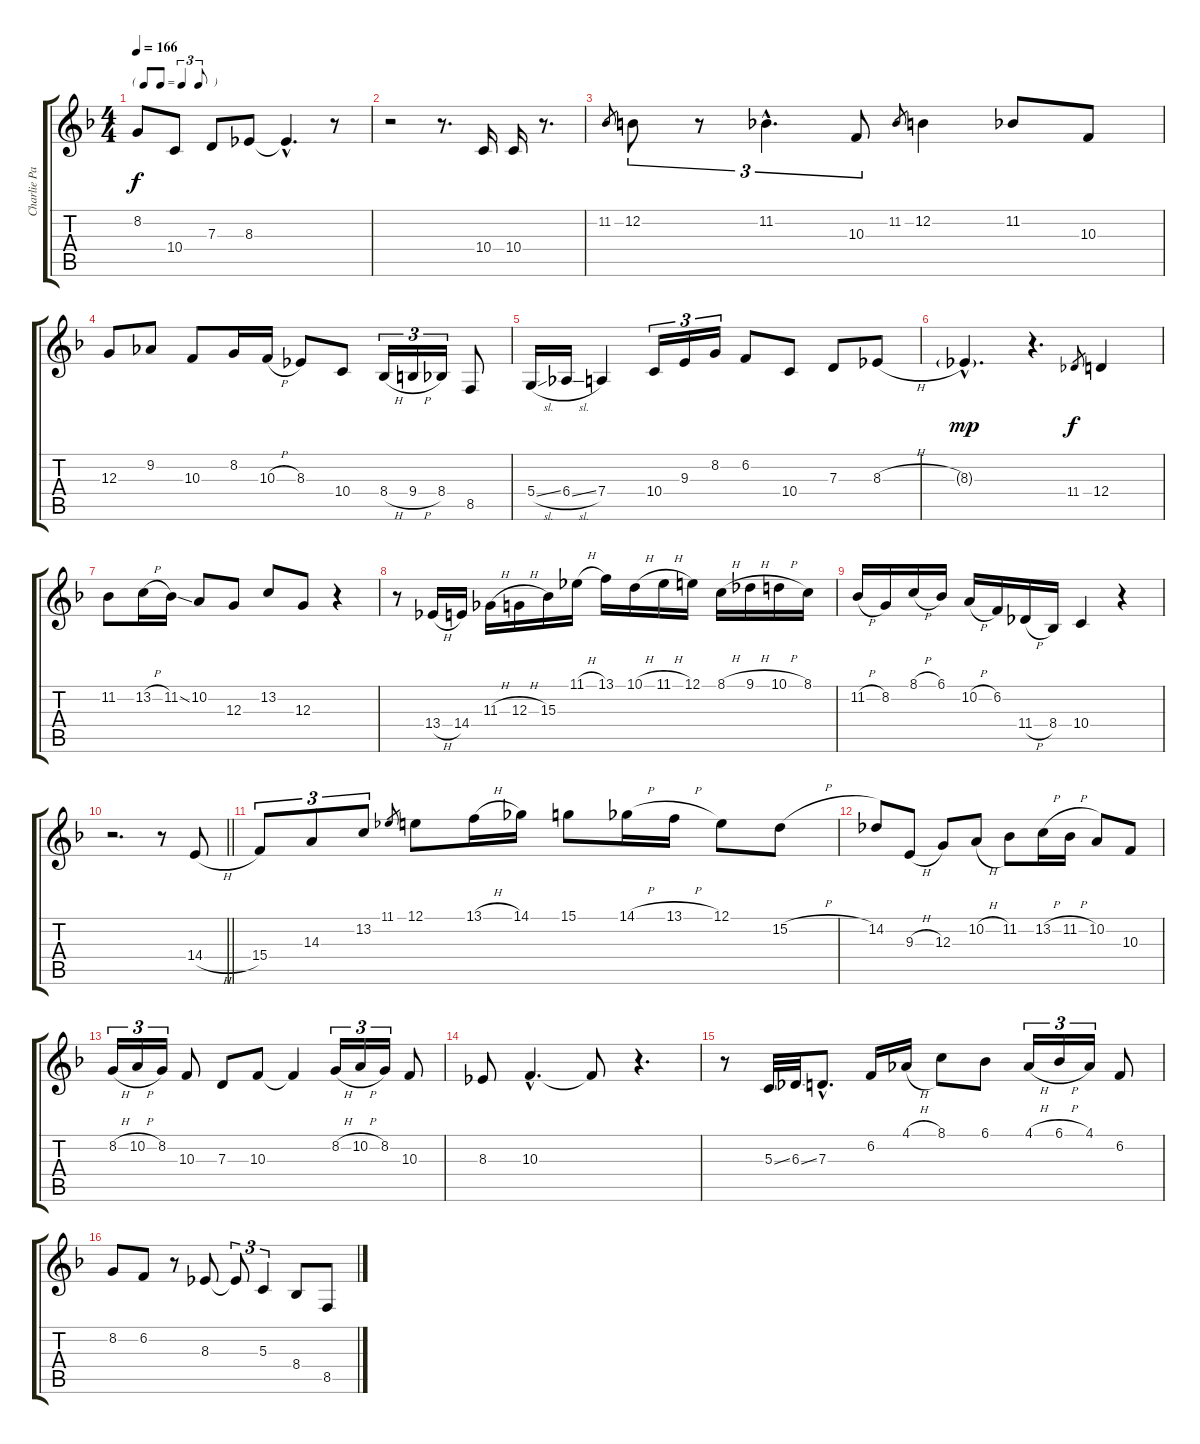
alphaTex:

\track ("Charlie Parker" "Charlie Pa") {instrument altosax}
\staff {score tabs}
\tuning (E4 B3 G3 D3 A2 E2) {hide}
\ts (4 4)
\tf triplet8th
\tempo 166
\clef g2
\ks f
8.2.8{dy f} 10.4.8 7.3.8 8.3.8 8.3{hac t}.4{d} r.8 |
r.2 r.8{d} 10.4.16 10.4.16 r.8{d} |
11.2.8{gr} 12.2.8{tu (3 2)} r.8{tu (3 2)} 11.2{hac}.4{d tu (3 2)} 10.3.8{tu (3 2)} 11.2.8{gr} 12.2.4 11.2.8 10.3.8 |
12.3.8 9.2.8 10.3.8 8.2.16 10.3{h}.16 8.3.8 10.4.8 8.4{h}.16{tu (3 2)} 9.4{h}.16{tu (3 2)} 8.4.16{tu (3 2)} 8.5.8 |
5.4{sl}.16 6.4{sl}.16 7.4.4 10.4.16{tu (3 2)} 9.3.16{tu (3 2)} 8.2.16{tu (3 2)} 6.2.8 10.4.8 7.3.8 8.3{h}.8 |
8.3{g hac}.4{d dy mp} r.4{d} 11.4.8{gr dy f} 12.4.4 |
11.2.8 13.2{h}.16 11.2{ss}.16 10.2.8 12.3.8 13.2.8 12.3.8 r.4 |
r.8 13.4{h}.16 14.4.16 11.3{h}.16 12.3{h}.16 15.3.16 11.1{h}.16 13.1.16 10.1{h}.16 11.1{h}.16 12.1.16 8.1{h}.16 9.1{h}.16 10.1{h}.16 8.1.16 |
11.2{h}.16 8.2.16 8.1{h}.16 6.1.16 10.2{h}.16 6.2.16 11.4{h}.16 8.4.16 10.4.4 r.4 |
\barLineRight lightlight
r.2{d} r.8 14.4{h}.8 |
15.4.8{tu (3 2)} 14.3.8{tu (3 2)} 13.2.8{tu (3 2)} 11.1.8{gr} 12.1.8 13.1{h}.16 14.1.16 15.1.8 14.1{h}.16 13.1{h}.16 12.1.8 15.2{h}.8 |
14.2.8 9.3{h}.8 12.3.8 10.2{h}.8 11.2.8 13.2{h}.16 11.2{h}.16 10.2.8 10.3.8 |
8.2{h}.16{tu (3 2)} 10.2{h}.16{tu (3 2)} 8.2.16{tu (3 2)} 10.3.8 7.3.8 10.3.8 10.3{t}.4 8.2{h}.16{tu (3 2)} 10.2{h}.16{tu (3 2)} 8.2.16{tu (3 2)} 10.3.8 |
8.3.8 10.3{hac}.4{d} 10.3{t}.8 r.4{d} |
r.8 5.3{ss}.32 6.3{ss}.32 7.3{hac}.8{d} 6.2.16 4.1{h}.16 8.1.8 6.1.8 4.1{h}.16{tu (3 2)} 6.1{h}.16{tu (3 2)} 4.1.16{tu (3 2)} 6.2.8 |
8.2.8 6.2.8 r.8 8.3.8 8.3{t}.8{tu (3 2)} 5.3.4{tu (3 2)} 8.4.8 8.5.8
